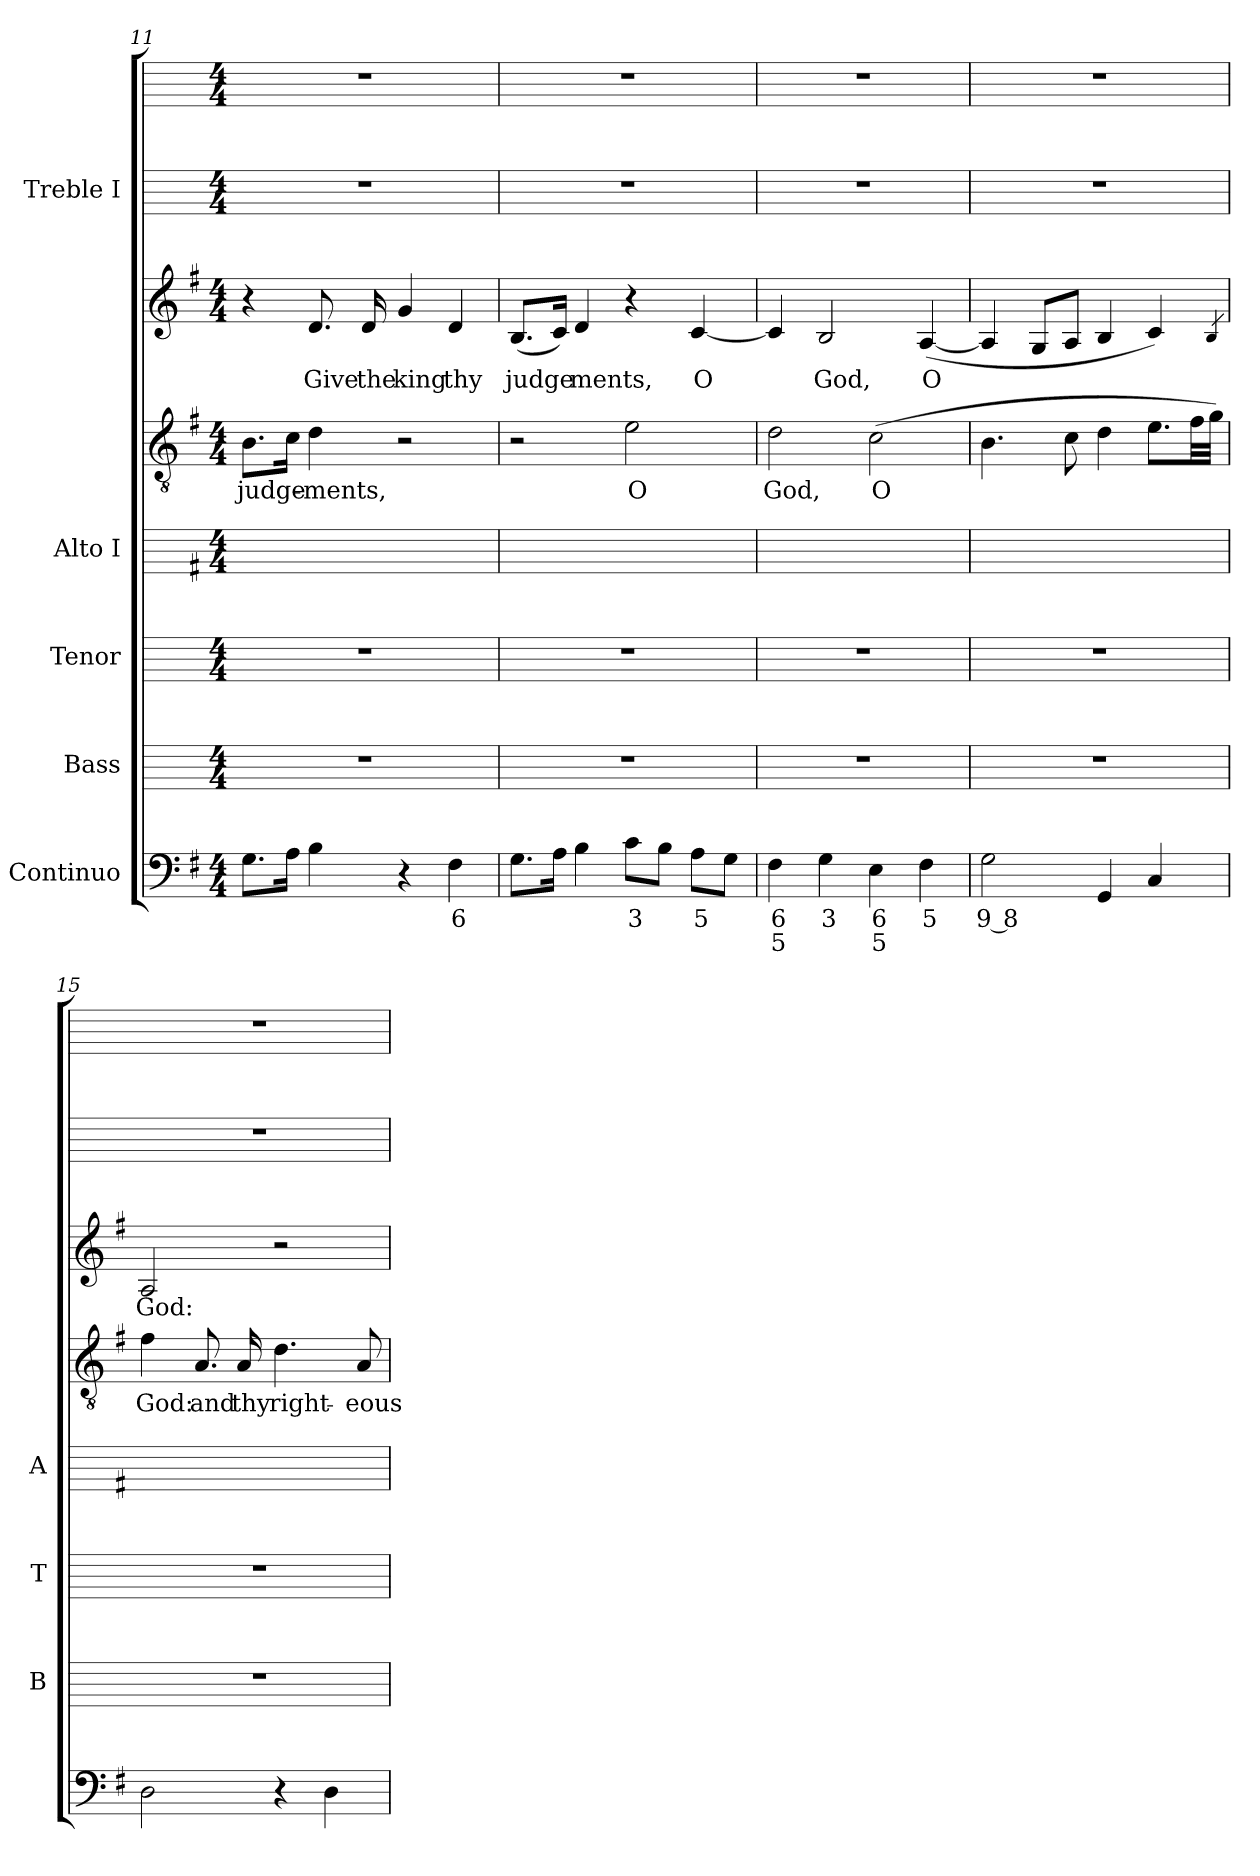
**kern	**text	**text	**kern	**kern	**kern	**kern	**text	**kern	**text	**kern	**kern
*part5	*part5	*part5	*part4	*part3	*part2	*part2	*part2	*part2	*part2	*part1	*part1
*staff8	*staff8	*staff8	*staff7	*staff6	*staff5	*staff4	*staff4	*staff3	*staff3	*staff2	*staff1
*I"Continuo	*	*	*I"Bass	*I"Tenor	*I"Alto I	*	*	*	*	*I"Treble I	*
*	*	*	*I'B	*I'T	*I'A	*	*	*	*	*	*
!!LO:LB:g=z
*clefF4	*	*	*	*	*	*clefGv2	*	*clefG2	*	*	*
*k[f#]	*	*	*	*	*k[f#]	*k[f#]	*	*k[f#]	*	*	*
*G:	*	*	*	*	*G:	*G:	*	*G:	*	*	*
*M4/4	*	*	*M4/4	*M4/4	*M4/4	*M4/4	*	*M4/4	*	*M4/4	*M4/4
=11	=11	=11	=11	=11	=11	=11	=11	=11	=11	=11	=11
!	!	!	!	!	!	!	!LO:LY:b	!	!	!	!
8.GL	.	.	1r	1r	1ryy	8.BL	judge-	4r	.	1r	1r
16AJ	.	.	.	.	.	16cJ	.	.	.	.	.
!	!	!	!	!	!	!	!LO:LY:b	!	!LO:LY:b	!	!
4B	.	.	.	.	.	4d	ments,	8.d	Give	.	.
!	!	!	!	!	!	!	!	!	!LO:LY:b	!	!
.	.	.	.	.	.	.	.	16d	the	.	.
!	!	!	!	!	!	!	!	!	!LO:LY:b	!	!
4r	.	.	.	.	.	2r	.	4g	king	.	.
!	!LO:LY:b	!	!	!	!	!	!	!	!LO:LY:b	!	!
4F#	6	.	.	.	.	.	.	4d	thy	.	.
=12	=12	=12	=12	=12	=12	=12	=12	=12	=12	=12	=12
!	!	!	!	!	!	!	!	!	!LO:LY:b	!	!
8.GL	.	.	1r	1r	1ryy	2r	.	(<8.BL	judge	1r	1r
16AJ	.	.	.	.	.	.	.	16cJ)	.	.	.
!	!	!	!	!	!	!	!	!	!LO:LY:b	!	!
4B	.	.	.	.	.	.	.	4d	ments,	.	.
!	!LO:LY:b	!	!	!	!	!	!LO:LY:b	!	!	!	!
8cL	3	.	.	.	.	2e	O	4r	.	.	.
8BJ	.	.	.	.	.	.	.	.	.	.	.
!	!LO:LY:b	!	!	!	!	!	!	!	!LO:LY:b	!	!
8AL	5	.	.	.	.	.	.	[4c	O	.	.
8GJ	.	.	.	.	.	.	.	.	.	.	.
=13	=13	=13	=13	=13	=13	=13	=13	=13	=13	=13	=13
!	!LO:LY:b	!LO:LY:b	!	!	!	!	!LO:LY:b	!	!	!	!
4F#	6	5	1r	1r	1ryy	2d	God,	4c]	.	1r	1r
!	!LO:LY:b	!	!	!	!	!	!	!	!LO:LY:b	!	!
4G	3	.	.	.	.	.	.	2B	God,	.	.
!	!LO:LY:b	!LO:LY:b	!	!	!	!	!LO:LY:b	!	!	!	!
4E	6	5	.	.	.	(<2c	O	.	.	.	.
!	!LO:LY:b	!	!	!	!	!	!	!	!LO:LY:b	!	!
4F#	5	.	.	.	.	.	.	(<[4A	O	.	.
=14	=14	=14	=14	=14	=14	=14	=14	=14	=14	=14	=14
!	!LO:LY:b	!	!	!	!	!	!	!	!	!	!
2G	9 8	.	1r	1r	1ryy	4.B	.	4A]	.	1r	1r
.	.	.	.	.	.	.	.	8GL	.	.	.
.	.	.	.	.	.	8c	.	8AJ	.	.	.
4GG	.	.	.	.	.	4d	.	4B	.	.	.
4C	.	.	.	.	.	8.eL	.	4c)	.	.	.
.	.	.	.	.	.	32f#LL	.	.	.	.	.
.	.	.	.	.	.	32gJJJ)	.	.	.	.	.
.	.	.	.	.	.	.	.	4qB	.	.	.
=15	=15	=15	=15	=15	=15	=15	=15	=15	=15	=15	=15
!	!	!	!	!	!	!	!LO:LY:b	!	!LO:LY:b	!	!
2D	.	.	1r	1r	1ryy	4f#	God:	(2A	God:	1r	1r
!	!	!	!	!	!	!	!LO:LY:b	!	!	!	!
.	.	.	.	.	.	8.A	and	.	.	.	.
!	!	!	!	!	!	!	!LO:LY:b	!	!	!	!
.	.	.	.	.	.	16A	thy	.	.	.	.
!	!	!	!	!	!	!	!LO:LY:b	!	!	!	!
4r	.	.	.	.	.	4.d	right-	2r	.	.	.
4D	.	.	.	.	.	.	.	.	.	.	.
!	!	!	!	!	!	!	!LO:LY:b	!	!	!	!
.	.	.	.	.	.	8A	-eous-	.	.	.	.
=	=	=	=	=	=	=	=	=	=	=	=
*-	*-	*-	*-	*-	*-	*-	*-	*-	*-	*-	*-
